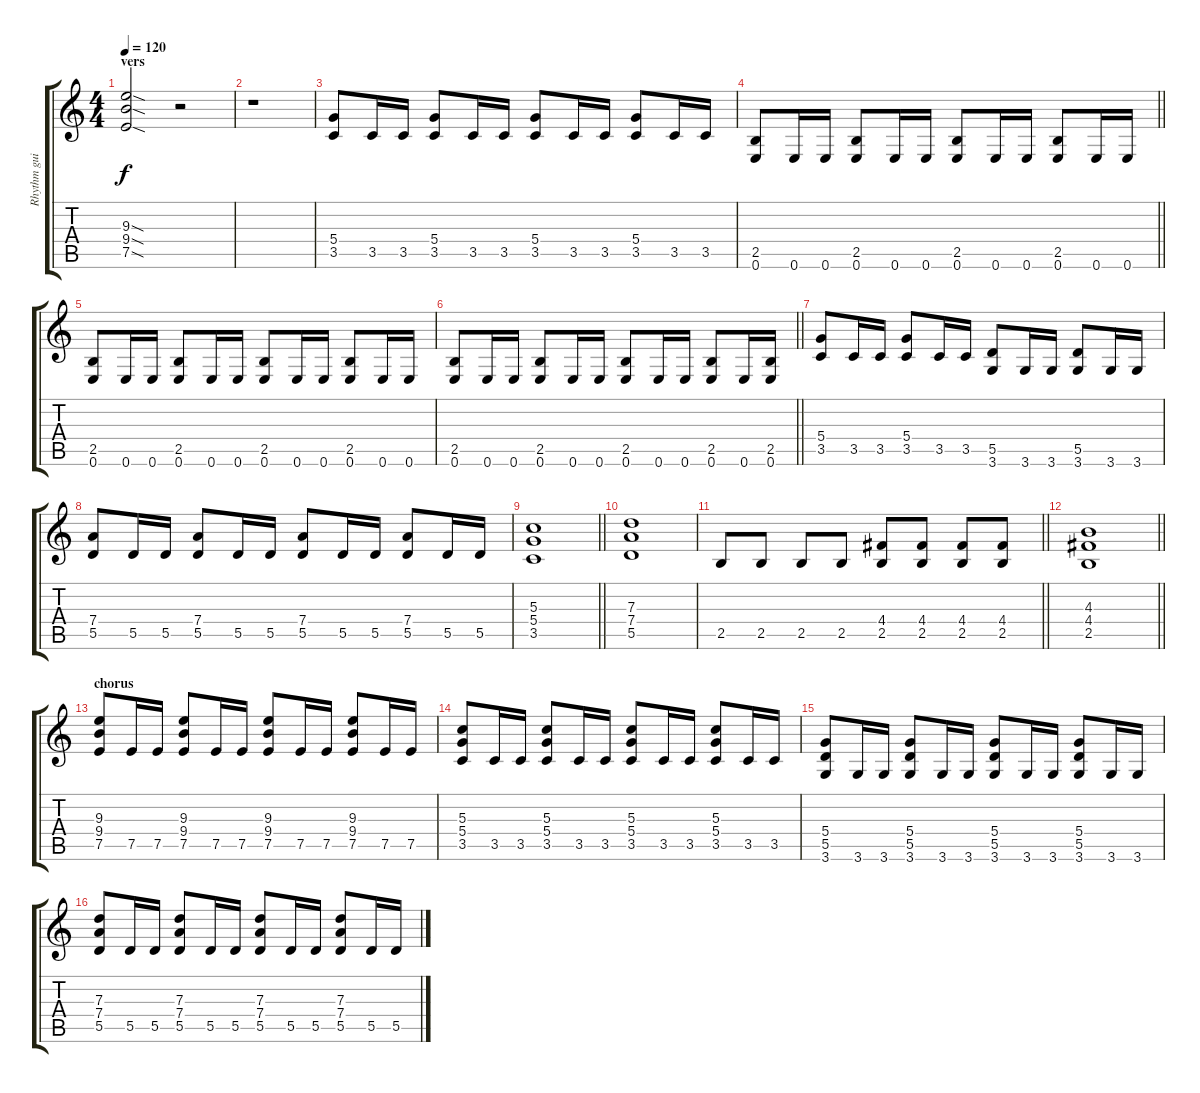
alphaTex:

\track ("Rhythm guitar" "Rhythm gui") {instrument distortionguitar}
\staff {score tabs}
\tuning (E4 B3 G3 D3 A2 E2) {hide}
\ts (4 4)
\section ("" "vers")
\tempo 120
\clef g2
\ks c
(9.3{sod} 9.4{sod} 7.5{sod}).2{dy f} r.2 |
r.1 |
(5.4 3.5).8 3.5.16 3.5.16 (5.4 3.5).8 3.5.16 3.5.16 (5.4 3.5).8 3.5.16 3.5.16 (5.4 3.5).8 3.5.16 3.5.16 |
\barLineRight lightlight
(2.5 0.6).8 0.6.16 0.6.16 (2.5 0.6).8 0.6.16 0.6.16 (2.5 0.6).8 0.6.16 0.6.16 (2.5 0.6).8 0.6.16 0.6.16 |
(2.5 0.6).8 0.6.16 0.6.16 (2.5 0.6).8 0.6.16 0.6.16 (2.5 0.6).8 0.6.16 0.6.16 (2.5 0.6).8 0.6.16 0.6.16 |
\barLineRight lightlight
(2.5 0.6).8 0.6.16 0.6.16 (2.5 0.6).8 0.6.16 0.6.16 (2.5 0.6).8 0.6.16 0.6.16 (2.5 0.6).8 0.6.16 (2.5 0.6).16 |
(5.4 3.5).8 3.5.16 3.5.16 (5.4 3.5).8 3.5.16 3.5.16 (5.5 3.6).8 3.6.16 3.6.16 (5.5 3.6).8 3.6.16 3.6.16 |
(7.4 5.5).8 5.5.16 5.5.16 (7.4 5.5).8 5.5.16 5.5.16 (7.4 5.5).8 5.5.16 5.5.16 (7.4 5.5).8 5.5.16 5.5.16 |
\barLineRight lightlight
(5.3 5.4 3.5).1 |
(7.3 7.4 5.5).1 |
\barLineRight lightlight
2.5.8 2.5.8 2.5.8 2.5.8 (4.4 2.5).8 (4.4 2.5).8 (4.4 2.5).8 (4.4 2.5).8 |
\barLineRight lightlight
(4.3 4.4 2.5).1 |
\section ("" "chorus")
(9.3 9.4 7.5).8 7.5.16 7.5.16 (9.3 9.4 7.5).8 7.5.16 7.5.16 (9.3 9.4 7.5).8 7.5.16 7.5.16 (9.3 9.4 7.5).8 7.5.16 7.5.16 |
(5.3 5.4 3.5).8 3.5.16 3.5.16 (5.3 5.4 3.5).8 3.5.16 3.5.16 (5.3 5.4 3.5).8 3.5.16 3.5.16 (5.3 5.4 3.5).8 3.5.16 3.5.16 |
(5.4 5.5 3.6).8 3.6.16 3.6.16 (5.4 5.5 3.6).8 3.6.16 3.6.16 (5.4 5.5 3.6).8 3.6.16 3.6.16 (5.4 5.5 3.6).8 3.6.16 3.6.16 |
(7.3 7.4 5.5).8 5.5.16 5.5.16 (7.3 7.4 5.5).8 5.5.16 5.5.16 (7.3 7.4 5.5).8 5.5.16 5.5.16 (7.3 7.4 5.5).8 5.5.16 5.5.16
